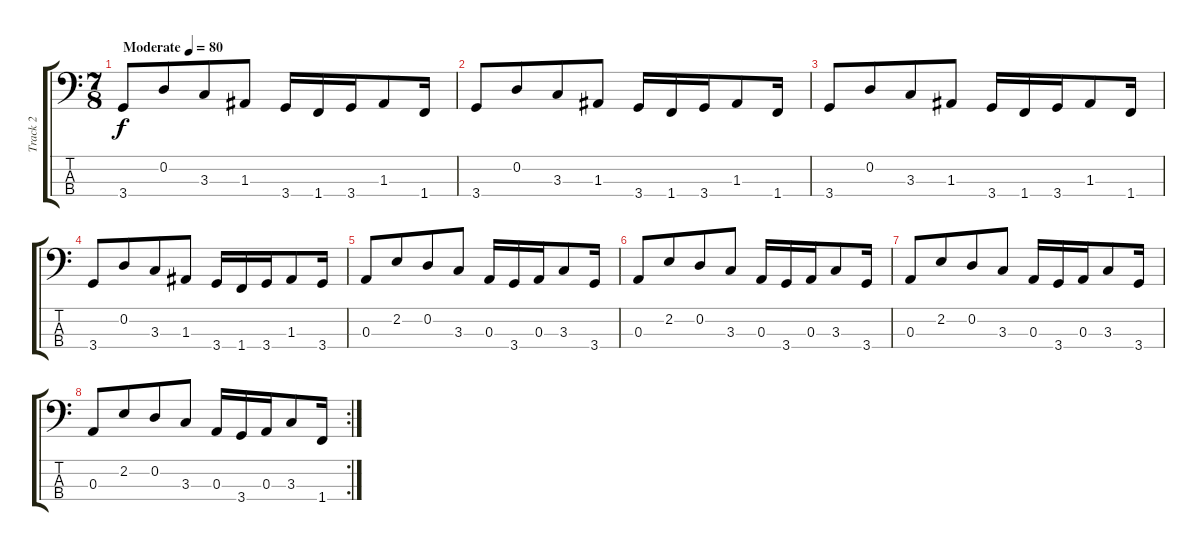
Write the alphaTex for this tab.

\track ("Track 2" "Track 2") {instrument electricbassfinger}
\staff {score tabs}
\tuning (G2 D2 A1 E1) {hide}
\ts (7 8)
\tempo (80 "Moderate")
\clef f4
\ks c
3.4.8{dy f instrument electricbassfinger} 0.2.8 3.3.8 1.3.8 3.4.16 1.4.16 3.4.16 1.3.8 1.4.16 |
3.4.8 0.2.8 3.3.8 1.3.8 3.4.16 1.4.16 3.4.16 1.3.8 1.4.16 |
3.4.8 0.2.8 3.3.8 1.3.8 3.4.16 1.4.16 3.4.16 1.3.8 1.4.16 |
3.4.8 0.2.8 3.3.8 1.3.8 3.4.16 1.4.16 3.4.16 1.3.8 3.4.16 |
0.3.8 2.2.8 0.2.8 3.3.8 0.3.16 3.4.16 0.3.16 3.3.8 3.4.16 |
0.3.8 2.2.8 0.2.8 3.3.8 0.3.16 3.4.16 0.3.16 3.3.8 3.4.16 |
0.3.8 2.2.8 0.2.8 3.3.8 0.3.16 3.4.16 0.3.16 3.3.8 3.4.16 |
\rc 2
0.3.8 2.2.8 0.2.8 3.3.8 0.3.16 3.4.16 0.3.16 3.3.8 1.4.16
